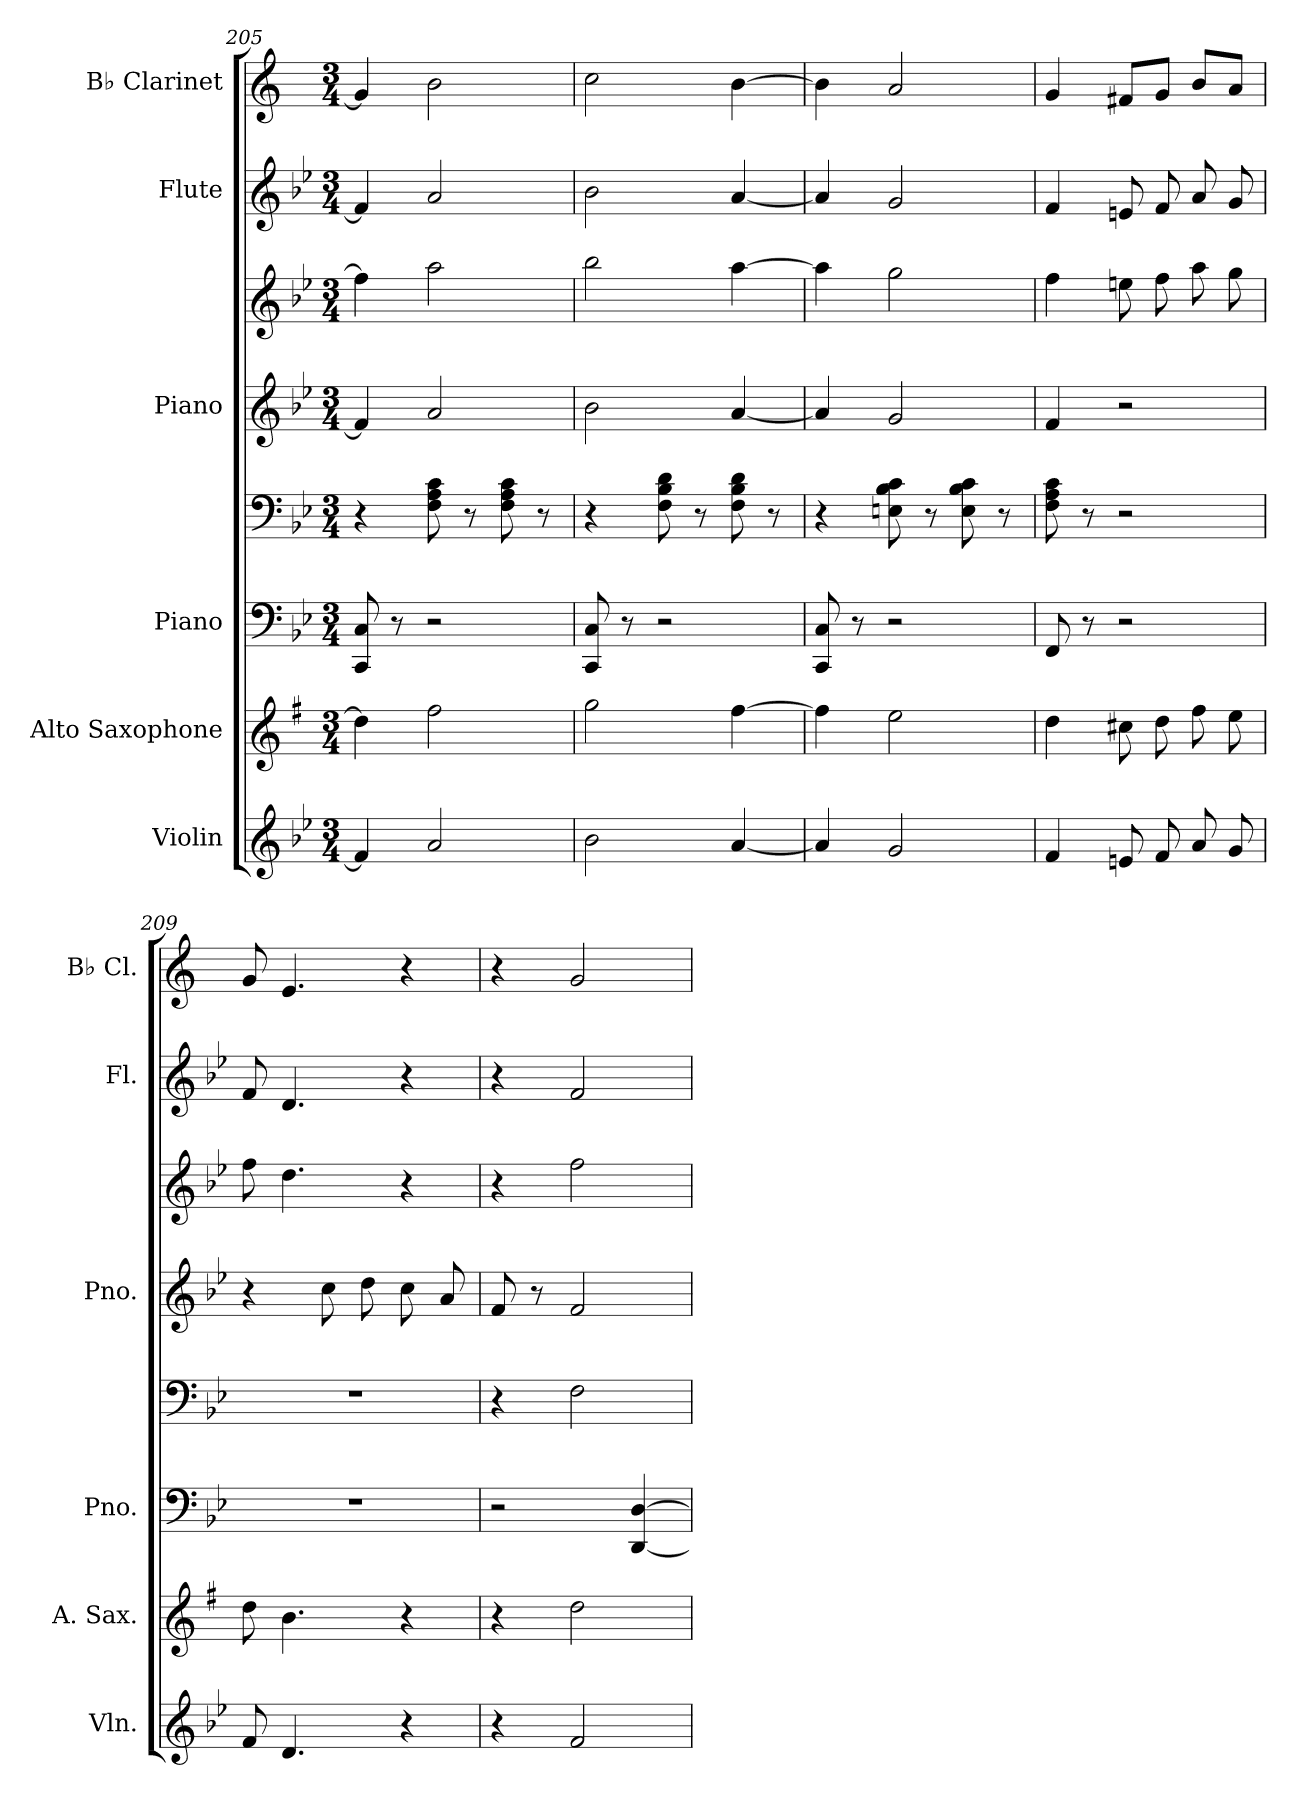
**kern	**kern	**kern	**kern	**kern	**kern	**kern	**kern
*part6	*part5	*part4	*part4	*part3	*part3	*part2	*part1
*staff8	*staff7	*staff6	*staff5	*staff4	*staff3	*staff2	*staff1
*I"Violin	*I"Alto Saxophone	*I"Piano	*	*I"Piano	*	*I"Flute	*I"B♭ Clarinet
*I'Vln.	*I'A. Sax.	*I'Pno.	*	*I'Pno.	*	*I'Fl.	*I'B♭ Cl.
*clefG2	*clefG2	*clefF4	*clefF4	*clefG2	*clefG2	*clefG2	*clefG2
*	*ITrd5c9	*	*	*	*	*	*ITrd1c2
*k[b-e-]	*k[b-e-]	*k[b-e-]	*k[b-e-]	*k[b-e-]	*k[b-e-]	*k[b-e-]	*k[b-e-]
*M3/4	*M3/4	*M3/4	*M3/4	*M3/4	*M3/4	*M3/4	*M3/4
=205	=205	=205	=205	=205	=205	=205	=205
4f/]	4f\]	8CC/ 8C/	4r	4f/]	4ff\]	4f/]	4f/]
.	.	8r	.	.	.	.	.
2a/	2a\	2r	8F\ 8A\ 8c\	2a/	2aa\	2a/	2a\
.	.	.	8r	.	.	.	.
.	.	.	8F\ 8A\ 8c\	.	.	.	.
.	.	.	8r	.	.	.	.
=206	=206	=206	=206	=206	=206	=206	=206
2b-\	2b-\	8CC/ 8C/	4r	2b-\	2bb-\	2b-\	2b-\
.	.	8r	.	.	.	.	.
.	.	2r	8F\ 8B-\ 8d\	.	.	.	.
.	.	.	8r	.	.	.	.
[4a/	[4a\	.	8F\ 8B-\ 8d\	[4a/	[4aa\	[4a/	[4a\
.	.	.	8r	.	.	.	.
=207	=207	=207	=207	=207	=207	=207	=207
4a/]	4a\]	8CC/ 8C/	4r	4a/]	4aa\]	4a/]	4a\]
.	.	8r	.	.	.	.	.
2g/	2g\	2r	8En\ 8B-\ 8c\	2g/	2gg\	2g/	2g/
.	.	.	8r	.	.	.	.
.	.	.	8E\ 8B-\ 8c\	.	.	.	.
.	.	.	8r	.	.	.	.
=208	=208	=208	=208	=208	=208	=208	=208
4f/	4f\	8FF/	8F\ 8A\ 8c\	4f/	4ff\	4f/	4f/
.	.	8r	8r	.	.	.	.
8en/	8en\	2r	2r	2r	8een\	8en/	8en/L
8f/	8f\	.	.	.	8ff\	8f/	8f/J
8a/	8a\	.	.	.	8aa\	8a/	8a/L
8g/	8g\	.	.	.	8gg\	8g/	8g/J
=209	=209	=209	=209	=209	=209	=209	=209
8f/	8f\	2.r	2.r	4r	8ff\	8f/	8f/
4.d/	4.d\	.	.	.	4.dd\	4.d/	4.d/
.	.	.	.	8cc\	.	.	.
.	.	.	.	8dd\	.	.	.
4r	4r	.	.	8cc\	4r	4r	4r
.	.	.	.	8a/	.	.	.
=210	=210	=210	=210	=210	=210	=210	=210
4r	4r	2r	4r	8f/	4r	4r	4r
.	.	.	.	8r	.	.	.
2f/	2f\	.	2F\	2f/	2ff\	2f/	2f/
.	.	[4DD/ [4D/	.	.	.	.	.
=	=	=	=	=	=	=	=
*-	*-	*-	*-	*-	*-	*-	*-
